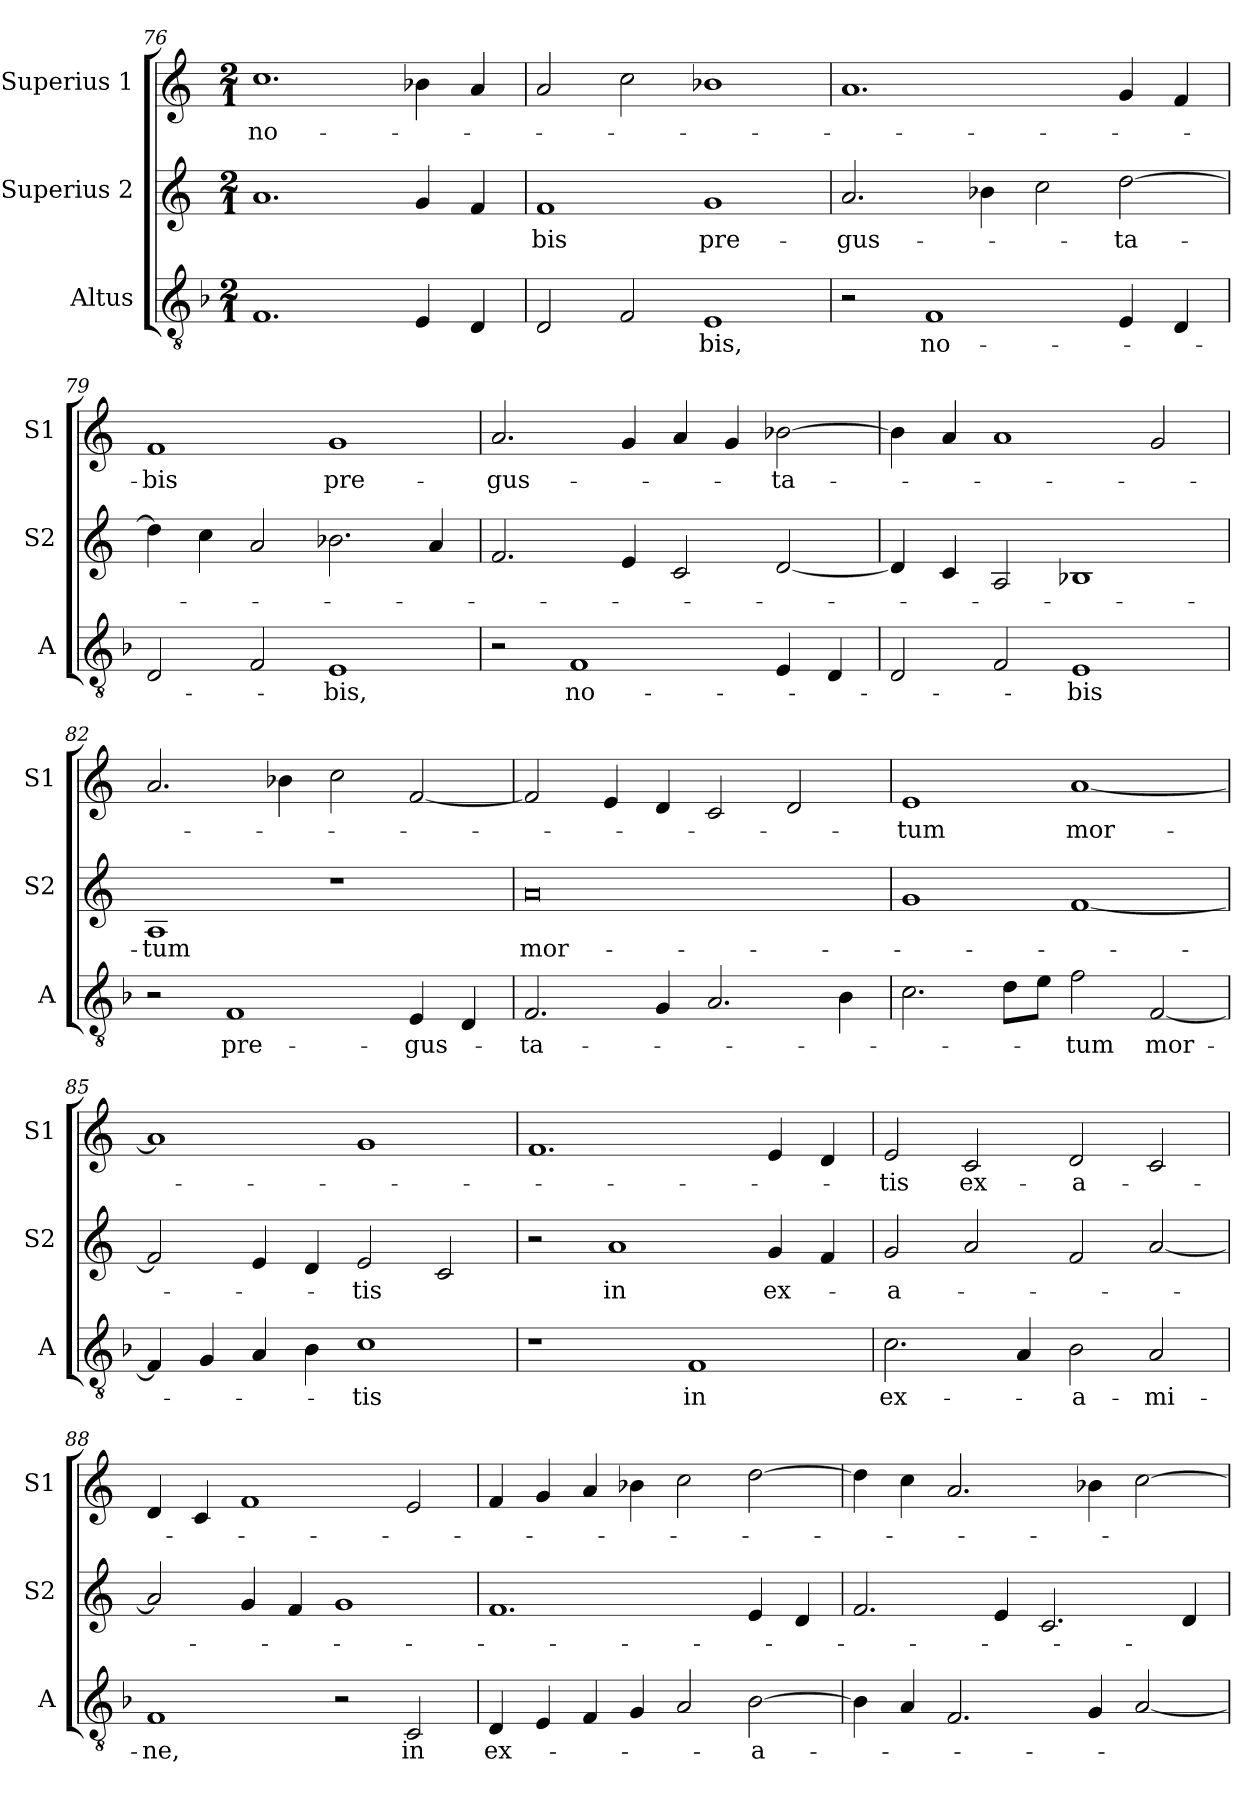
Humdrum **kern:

**kern	**text	**kern	**text	**kern	**text
*part3	*part3	*part2	*part2	*part1	*part1
*staff3	*staff3	*staff2	*staff2	*staff1	*staff1
*I"Altus	*	*I"Superius 2	*	*I"Superius 1	*
*I'A	*	*I'S2	*	*I'S1	*
*clefGv2	*	*clefG2	*	*clefG2	*
*k[b-]	*	*k[]	*	*k[]	*
*M2/1	*	*M2/1	*	*M2/1	*
=76	=76	=76	=76	=76	=76
1.F	.	1.a	.	1.cc	no-
4E/	.	4g/	.	4b-X\	.
4D/	.	4f/	.	4a/	.
=77	=77	=77	=77	=77	=77
2D/	.	1f	-bis	2a/	.
2F/	.	.	.	2cc\	.
1E	-bis,	1g	pre-	1b-X	.
=78	=78	=78	=78	=78	=78
2r	.	2.a/	-gus-	1.a	.
1F	no-	.	.	.	.
.	.	4b-X\	.	.	.
.	.	2cc\	.	.	.
4E/	.	[2dd\	-ta-	4g/	.
4D/	.	.	.	4f/	.
=79	=79	=79	=79	=79	=79
2D/	.	4dd\]	.	1f	bis
.	.	4cc\	.	.	.
2F/	.	2a/	.	.	.
1E	-bis,	2.b-X\	.	1g	pre-
.	.	4a/	.	.	.
=80	=80	=80	=80	=80	=80
2r	.	2.f/	.	2.a/	-gus-
1F	no-	.	.	.	.
.	.	4e/	.	4g/	.
.	.	2c/	.	4a/	.
.	.	.	.	4g/	.
4E/	.	[2d/	.	[2b-X\	-ta-
4D/	.	.	.	.	.
=81	=81	=81	=81	=81	=81
2D/	.	4d/]	.	4b-\]	.
.	.	4c/	.	4a/	.
2F/	.	2A/	.	1a	.
1E	bis	1B-X	.	.	.
.	.	.	.	2g/	.
=82	=82	=82	=82	=82	=82
2r	.	1A	-tum	2.a/	.
1F	pre-	.	.	.	.
.	.	.	.	4b-X\	.
.	.	1r	.	2cc\	.
4E/	-gus-	.	.	[2f/	.
4D/	.	.	.	.	.
=83	=83	=83	=83	=83	=83
2.F/	-ta-	0a	mor-	2f/]	.
.	.	.	.	4e/	.
4G/	.	.	.	4d/	.
2.A/	.	.	.	2c/	.
.	.	.	.	2d/	.
4B-\	.	.	.	.	.
=84	=84	=84	=84	=84	=84
2.c\	.	1g	.	1e	-tum
8d\L	.	.	.	.	.
8e\J	.	.	.	.	.
2f\	-tum	[1f	.	[1a	mor-
[2F/	mor-	.	.	.	.
=85	=85	=85	=85	=85	=85
4F/]	.	2f/]	.	1a]	.
4G/	.	.	.	.	.
4A/	.	4e/	.	.	.
4B-\	.	4d/	.	.	.
1c	-tis	2e/	-tis	1g	.
.	.	2c/	.	.	.
=86	=86	=86	=86	=86	=86
1r	.	2r	.	1.f	.
.	.	1a	in	.	.
1F	in	.	.	.	.
.	.	4g/	ex-	4e/	.
.	.	4f/	.	4d/	.
=87	=87	=87	=87	=87	=87
2.c\	ex-	2g/	-a-	2e/	-tis
.	.	2a/	.	2c/	ex-
4A/	.	.	.	.	.
2B-\	-a-	2f/	.	2d/	-a-
2A/	-mi-	[2a/	.	2c/	.
=88	=88	=88	=88	=88	=88
1F	-ne,	2a/]	.	4d/	.
.	.	.	.	4c/	.
.	.	4g/	.	1f	.
.	.	4f/	.	.	.
2r	.	1g	.	.	.
2C/	in	.	.	2e/	.
=89	=89	=89	=89	=89	=89
4D/	ex-	1.f	.	4f/	.
4E/	.	.	.	4g/	.
4F/	.	.	.	4a/	.
4G/	.	.	.	4b-X\	.
2A/	.	.	.	2cc\	.
[2B-\	-a-	4e/	.	[2dd\	.
.	.	4d/	.	.	.
=90	=90	=90	=90	=90	=90
4B-\]	.	2.f/	.	4dd\]	.
4A/	.	.	.	4cc\	.
2.F/	.	.	.	2.a/	.
.	.	4e/	.	.	.
.	.	2.c/	.	.	.
4G/	.	.	.	4b-X\	.
[2A/	.	.	.	[2cc\	.
.	.	4d/	.	.	.
=	=	=	=	=	=
*-	*-	*-	*-	*-	*-
